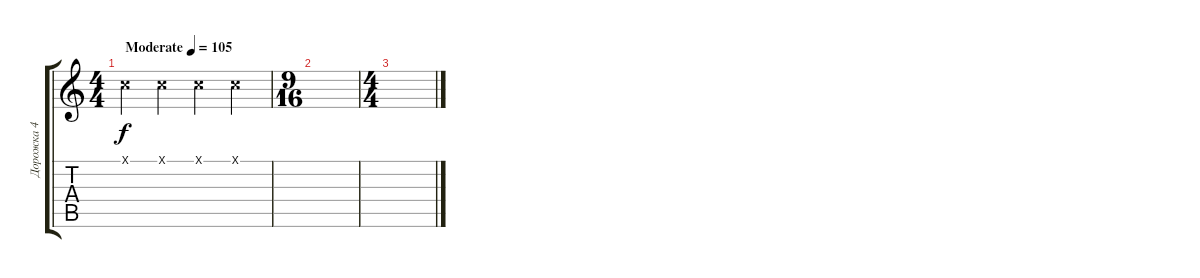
\track ("Дорожка 4" "Дорожка 4") {mute instrument overdrivenguitar}
\staff {score tabs}
\tuning (C4 G3 Eb3 Bb2 F2 C2) {hide}
\ts (4 4)
\tempo (105 "Moderate")
\clef g2
\ks c
0.1{x}.4{dy f instrument overdrivenguitar} 0.1{x}.4 0.1{x}.4 0.1{x}.4 |
\ts (9 16)
|
\ts (4 4)
